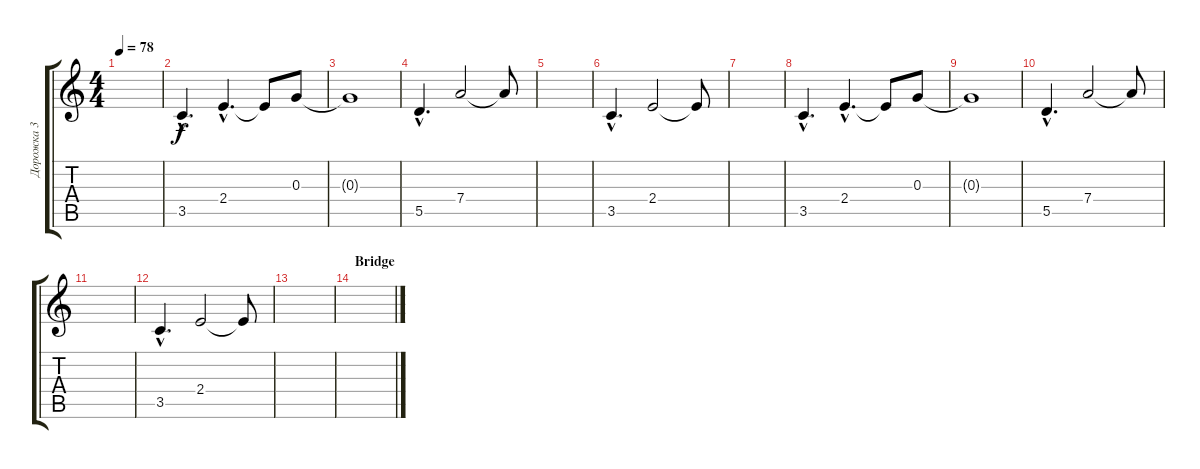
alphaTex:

\track ("Дорожка 3" "Дорожка 3") {instrument acousticguitarsteel}
\staff {score tabs}
\tuning (E4 B3 G3 D3 A2 E2) {hide}
\ts (4 4)
\tempo 78
\clef g2
\ks c
|
3.5{hac}.4{d} 2.4{hac}.4{d} 2.4{t}.8 0.3.8 |
0.3{t}.1 |
5.5{hac}.4{d} 7.4.2 7.4{t}.8 |
|
3.5{hac}.4{d} 2.4.2 2.4{t}.8 |
|
3.5{hac}.4{d} 2.4{hac}.4{d} 2.4{t}.8 0.3.8 |
0.3{t}.1 |
5.5{hac}.4{d} 7.4.2 7.4{t}.8 |
|
3.5{hac}.4{d} 2.4.2 2.4{t}.8 |
|
\section ("" "Bridge")
